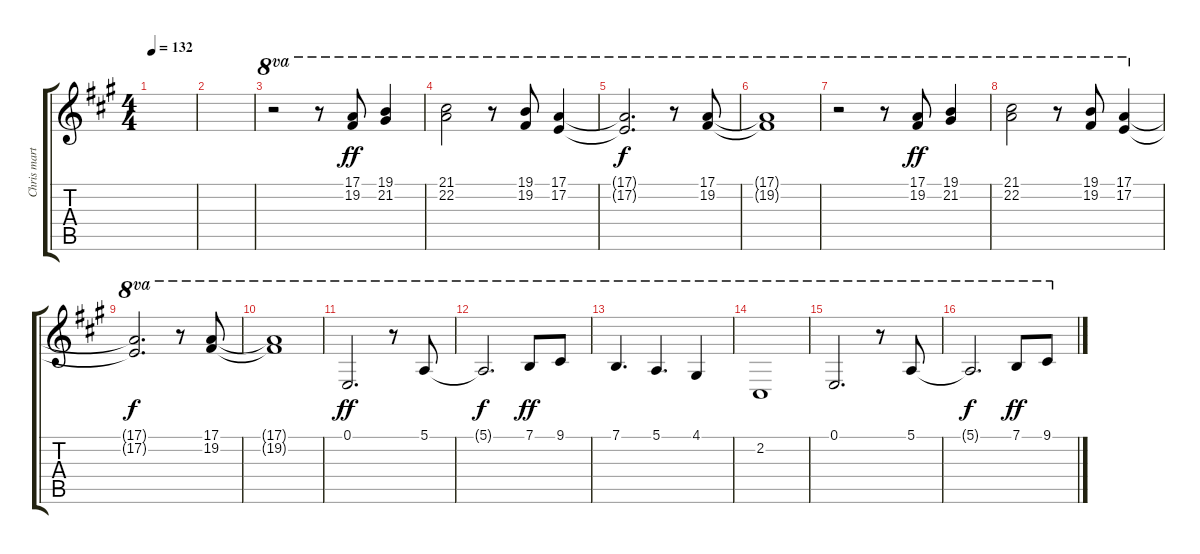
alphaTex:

\track ("Chris martin-vocals" "Chris mart") {instrument brightacousticpiano}
\staff {score tabs}
\tuning (E4 B3 G3 D3 A2 E2) {hide}
\ts (4 4)
\tempo 132
\clef g2
\ks a
|
|
r.2{ot 8va} r.8{ot 8va} (17.1 19.2).8{ot 8va dy ff} (19.1 21.2).4{ot 8va} |
(21.1 22.2).2{ot 8va} r.8{ot 8va} (19.1 19.2).8{ot 8va} (17.1 17.2).4{ot 8va} |
(17.1{t} 17.2{t}).2{d ot 8va dy f} r.8{ot 8va} (17.1 19.2).8{ot 8va} |
(17.1{t} 19.2{t}).1{ot 8va} |
r.2{ot 8va} r.8{ot 8va} (17.1 19.2).8{ot 8va dy ff} (19.1 21.2).4{ot 8va} |
(21.1 22.2).2{ot 8va} r.8{ot 8va} (19.1 19.2).8{ot 8va} (17.1 17.2).4{ot 8va} |
(17.1{t} 17.2{t}).2{d ot 8va dy f} r.8{ot 8va} (17.1 19.2).8{ot 8va} |
(17.1{t} 19.2{t}).1{ot 8va} |
0.1.2{d ot 8va dy ff} r.8{ot 8va} 5.1.8{ot 8va} |
5.1{t}.2{d ot 8va dy f} 7.1.8{ot 8va dy ff} 9.1.8{ot 8va} |
7.1.4{d ot 8va} 5.1.4{d ot 8va} 4.1.4{ot 8va} |
2.2.1{ot 8va} |
0.1.2{d ot 8va} r.8{ot 8va} 5.1.8{ot 8va} |
5.1{t}.2{d ot 8va dy f} 7.1.8{ot 8va dy ff} 9.1.8{ot 8va}
